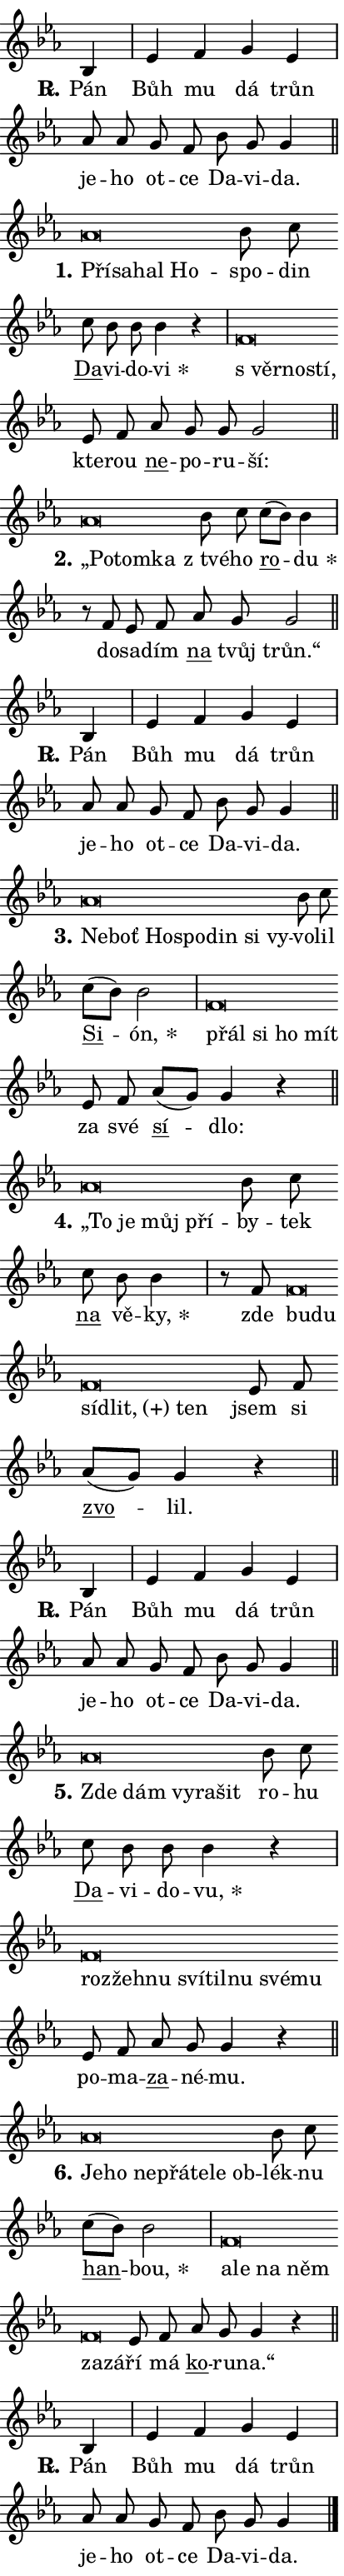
\version "2.24.0"
\header { tagline = "" }
\paper {
  indent = 0\cm
  top-margin = 0\cm
  right-margin = 0.13\cm % to fit lyric hyphens
  bottom-margin = 0\cm
  left-margin = 0\cm
  paper-width = 7\cm
  page-breaking = #ly:one-page-breaking
  system-system-spacing.basic-distance = #11
  score-system-spacing.basic-distance = #11
  ragged-last = ##f
}


%% Author: Thomas Morley
%% https://lists.gnu.org/archive/html/lilypond-user/2020-05/msg00002.html
#(define (line-position grob)
"Returns position of @var[grob} in current system:
   @code{'start}, if at first time-step
   @code{'end}, if at last time-step
   @code{'middle} otherwise
"
  (let* ((col (ly:item-get-column grob))
         (ln (ly:grob-object col 'left-neighbor))
         (rn (ly:grob-object col 'right-neighbor))
         (col-to-check-left (if (ly:grob? ln) ln col))
         (col-to-check-right (if (ly:grob? rn) rn col))
         (break-dir-left
           (and
             (ly:grob-property col-to-check-left 'non-musical #f)
             (ly:item-break-dir col-to-check-left)))
         (break-dir-right
           (and
             (ly:grob-property col-to-check-right 'non-musical #f)
             (ly:item-break-dir col-to-check-right))))
        (cond ((eqv? 1 break-dir-left) 'start)
              ((eqv? -1 break-dir-right) 'end)
              (else 'middle))))

#(define (tranparent-at-line-position vctor)
  (lambda (grob)
  "Relying on @code{line-position} select the relevant enry from @var{vctor}.
Used to determine transparency,"
    (case (line-position grob)
      ((end) (not (vector-ref vctor 0)))
      ((middle) (not (vector-ref vctor 1)))
      ((start) (not (vector-ref vctor 2))))))

noteHeadBreakVisibility =
#(define-music-function (break-visibility)(vector?)
"Makes @code{NoteHead}s transparent relying on @var{break-visibility}"
#{
  \override NoteHead.transparent =
    #(tranparent-at-line-position break-visibility)
#})

#(define delete-ledgers-for-transparent-note-heads
  (lambda (grob)
    "Reads whether a @code{NoteHead} is transparent.
If so this @code{NoteHead} is removed from @code{'note-heads} from
@var{grob}, which is supposed to be @code{LedgerLineSpanner}.
As a result ledgers are not printed for this @code{NoteHead}"
    (let* ((nhds-array (ly:grob-object grob 'note-heads))
           (nhds-list
             (if (ly:grob-array? nhds-array)
                 (ly:grob-array->list nhds-array)
                 '()))
           ;; Relies on the transparent-property being done before
           ;; Staff.LedgerLineSpanner.after-line-breaking is executed.
           ;; This is fragile ...
           (to-keep
             (remove
               (lambda (nhd)
                 (ly:grob-property nhd 'transparent #f))
               nhds-list)))
      ;; TODO find a better method to iterate over grob-arrays, similiar
      ;; to filter/remove etc for lists
      ;; For now rebuilt from scratch
      (set! (ly:grob-object grob 'note-heads)  '())
      (for-each
        (lambda (nhd)
          (ly:pointer-group-interface::add-grob grob 'note-heads nhd))
        to-keep))))

squashNotes = {
  \override NoteHead.X-extent = #'(-0.2 . 0.2)
  \override NoteHead.Y-extent = #'(-0.75 . 0)
  \override NoteHead.stencil =
    #(lambda (grob)
       (let ((pos (ly:grob-property grob 'staff-position)))
         (begin
           (if (< pos -7) (display "ERROR: Lower brevis then expected\n") (display "OK: Expected brevis position\n"))
           (if (<= pos -6) ly:text-interface::print ly:note-head::print))))
}
unSquashNotes = {
  \revert NoteHead.X-extent
  \revert NoteHead.Y-extent
  \revert NoteHead.stencil
}

hideNotes = \noteHeadBreakVisibility #begin-of-line-visible
unHideNotes = \noteHeadBreakVisibility #all-visible

% work-around for resetting accidentals
% https://lilypond.org/doc/v2.23/Documentation/notation/displaying-rhythms#unmetered-music
cadenzaMeasure = {
  \cadenzaOff
  \partial 1024 s1024
  \cadenzaOn
}

#(define-markup-command (accent layout props text) (markup?)
  "Underline accented syllable"
  (interpret-markup layout props
    #{\markup \override #'(offset . 4.3) \underline { #text }#}))

responsum = \markup \concat {
  "R" \hspace #-1.05 \path #0.1 #'((moveto 0 0.07) (lineto 0.9 0.8)) \hspace #0.05 "."
}

spaceSize = #0.6828661417322834 % exact space size for TeX Gyre Schola

\layout {
  \context {
    \Staff
    \remove "Time_signature_engraver"
    \override LedgerLineSpanner.after-line-breaking = #delete-ledgers-for-transparent-note-heads
  }
  \context {
    \Lyrics {
      \override LyricSpace.minimum-distance = \spaceSize
      \override LyricText.font-name = #"TeX Gyre Schola"
      \override LyricText.font-size = 1
      \override StanzaNumber.font-name = #"TeX Gyre Schola Bold"
      \override StanzaNumber.font-size = 1
    }
  }
  \context {
    \Score 
    \override NoteHead.text =
      #(lambda (grob) 
        (let ((pos (ly:grob-property grob 'staff-position)))
          #{\markup {
            \combine
              \halign #-0.55 \raise #(if (= pos -6) 0 0.5) \override #'(thickness . 2) \draw-line #'(3.2 . 0)
              \musicglyph "noteheads.sM1"
          }#}))
  }
}

% magnetic-lyrics.ily
%
%   written by
%     Jean Abou Samra <jean@abou-samra.fr>
%     Werner Lemberg <wl@gnu.org>
%
%   adapted by
%     Jiri Hon <jiri.hon@gmail.com>
%
% Version 2022-Apr-15

% https://www.mail-archive.com/lilypond-user@gnu.org/msg149350.html

#(define (Left_hyphen_pointer_engraver context)
   "Collect syllable-hyphen-syllable occurrences in lyrics and store
them in properties.  This engraver only looks to the left.  For
example, if the lyrics input is @code{foo -- bar}, it does the
following.

@itemize @bullet
@item
Set the @code{text} property of the @code{LyricHyphen} grob between
@q{foo} and @q{bar} to @code{foo}.

@item
Set the @code{left-hyphen} property of the @code{LyricText} grob with
text @q{foo} to the @code{LyricHyphen} grob between @q{foo} and
@q{bar}.
@end itemize

Use this auxiliary engraver in combination with the
@code{lyric-@/text::@/apply-@/magnetic-@/offset!} hook."
   (let ((hyphen #f)
         (text #f))
     (make-engraver
      (acknowledgers
       ((lyric-syllable-interface engraver grob source-engraver)
        (set! text grob)))
      (end-acknowledgers
       ((lyric-hyphen-interface engraver grob source-engraver)
        ;(when (not (grob::has-interface grob 'lyric-space-interface))
          (set! hyphen grob)));)
      ((stop-translation-timestep engraver)
       (when (and text hyphen)
         (ly:grob-set-object! text 'left-hyphen hyphen))
       (set! text #f)
       (set! hyphen #f)))))

#(define (lyric-text::apply-magnetic-offset! grob)
   "If the space between two syllables is less than the value in
property @code{LyricText@/.details@/.squash-threshold}, move the right
syllable to the left so that it gets concatenated with the left
syllable.

Use this function as a hook for
@code{LyricText@/.after-@/line-@/breaking} if the
@code{Left_@/hyphen_@/pointer_@/engraver} is active."
   (let ((hyphen (ly:grob-object grob 'left-hyphen #f)))
     (when hyphen
       (let ((left-text (ly:spanner-bound hyphen LEFT)))
         (when (grob::has-interface left-text 'lyric-syllable-interface)
           (let* ((common (ly:grob-common-refpoint grob left-text X))
                  (this-x-ext (ly:grob-extent grob common X))
                  (left-x-ext
                   (begin
                     ;; Trigger magnetism for left-text.
                     (ly:grob-property left-text 'after-line-breaking)
                     (ly:grob-extent left-text common X)))
                  ;; `delta` is the gap width between two syllables.
                  (delta (- (interval-start this-x-ext)
                            (interval-end left-x-ext)))
                  (details (ly:grob-property grob 'details))
                  (threshold (assoc-get 'squash-threshold details 0.2)))
             (when (< delta threshold)
               (let* (;; We have to manipulate the input text so that
                      ;; ligatures crossing syllable boundaries are not
                      ;; disabled.  For languages based on the Latin
                      ;; script this is essentially a beautification.
                      ;; However, for non-Western scripts it can be a
                      ;; necessity.
                      (lt (ly:grob-property left-text 'text))
                      (rt (ly:grob-property grob 'text))
                      (is-space (grob::has-interface hyphen 'lyric-space-interface))
                      (space (if is-space " " ""))
                      (extra-delta (if is-space spaceSize 0))
                      ;; Append new syllable.
                      (ltrt-space (if (and (string? lt) (string? rt))
                                (string-append lt space rt)
                                (make-concat-markup (list lt space rt))))
                      ;; Right-align `ltrt` to the right side.
                      (ltrt-space-markup (grob-interpret-markup
                               grob
                               (make-translate-markup
                                (cons (interval-length this-x-ext) 0)
                                (make-right-align-markup ltrt-space)))))
                 (begin
                   ;; Don't print `left-text`.
                   (ly:grob-set-property! left-text 'stencil #f)
                   ;; Set text and stencil (which holds all collected
                   ;; syllables so far) and shift it to the left.
                   (ly:grob-set-property! grob 'text ltrt-space)
                   (ly:grob-set-property! grob 'stencil ltrt-space-markup)
                   (ly:grob-translate-axis! grob (- (- delta extra-delta)) X))))))))))


#(define (lyric-hyphen::displace-bounds-first grob)
   ;; Make very sure this callback isn't triggered too early.
   (let ((left (ly:spanner-bound grob LEFT))
         (right (ly:spanner-bound grob RIGHT)))
     (ly:grob-property left 'after-line-breaking)
     (ly:grob-property right 'after-line-breaking)
     (ly:lyric-hyphen::print grob)))

squashThreshold = #0.4

\layout {
  \context {
    \Lyrics
    \consists #Left_hyphen_pointer_engraver
    \override LyricText.after-line-breaking =
      #lyric-text::apply-magnetic-offset!
    \override LyricHyphen.stencil = #lyric-hyphen::displace-bounds-first
    \override LyricText.details.squash-threshold = \squashThreshold
    \override LyricHyphen.minimum-distance = 0
    \override LyricHyphen.minimum-length = \squashThreshold
  }
}

squashText = \override LyricText.details.squash-threshold = 9999
unSquashText = \override LyricText.details.squash-threshold = \squashThreshold

leftText = \override LyricText.self-alignment-X = #LEFT
unLeftText = \revert LyricText.self-alignment-X

starOffset = #(lambda (grob) 
                (let ((x_offset (ly:self-alignment-interface::aligned-on-x-parent grob)))
                  (if (= x_offset 0) 0 (+ x_offset 1.2))))

star = #(define-music-function (syllable)(string?)
"Append star separator at the end of a syllable"
#{
  \once \override LyricText.X-offset = #starOffset
  \lyricmode { \markup {
    #syllable
    \override #'((font-name . "TeX Gyre Schola Bold")) \hspace #0.2 \lower #0.65 \larger "*"
  } }
#})

starAccent = #(define-music-function (syllable)(string?)
"Append star separator at the end of a syllable and make accent"
#{
  \once \override LyricText.X-offset = #starOffset
  \lyricmode { \markup {
    \accent #syllable
    \override #'((font-name . "TeX Gyre Schola Bold")) \hspace #0.2 \lower #0.65 \larger "*"
  } }
#})

breath = #(define-music-function (syllable)(string?)
"Append breathing indicator at the end of a syllable"
#{
  \lyricmode { \markup { #syllable "+" } }
#})

optionalBreath = #(define-music-function (syllable)(string?)
"Append optional breathing indicator at the end of a syllable"
#{
  \lyricmode { \markup { #syllable "(+)" } }
#})


\score {
    <<
        \new Voice = "melody" { \cadenzaOn \key es \major \relative { bes4 \cadenzaMeasure \bar "|" es f g es \cadenzaMeasure \bar "|" as8 as g f bes g g4 \cadenzaMeasure \bar "||" \break } }
        \new Lyrics \lyricsto "melody" { \lyricmode { \set stanza = \responsum
Pán Bůh mu dá trůn je -- ho ot -- ce Da -- vi -- da. } }
    >>
    \layout {}
}

\score {
    <<
        \new Voice = "melody" { \cadenzaOn \key es \major \relative { \squashNotes as'\breve*1/16 \hideNotes \breve*1/16 \bar "" \breve*1/16 \breve*1/16 \bar "" \unHideNotes \unSquashNotes bes8 c \bar "" c bes bes bes4 r \cadenzaMeasure \bar "|" \squashNotes f\breve*1/16 \hideNotes \breve*1/16 \breve*1/16 \bar "" \unHideNotes \unSquashNotes es8 f \bar "" as g g g2 \cadenzaMeasure \bar "||" \break } }
        \new Lyrics \lyricsto "melody" { \lyricmode { \set stanza = "1."
\leftText Pří -- \squashText sa -- hal Ho -- \unLeftText \unSquashText spo -- din \markup \accent Da -- vi -- do -- \star vi \leftText "s věr" -- \squashText no -- stí, \unLeftText \unSquashText kte -- rou \markup \accent ne -- po -- ru -- ší: } }
    >>
    \layout {}
}

\score {
    <<
        \new Voice = "melody" { \cadenzaOn \key es \major \relative { \squashNotes as'\breve*1/16 \hideNotes \breve*1/16 \breve*1/16 \bar "" \unHideNotes \unSquashNotes bes8 c \bar "" c[( bes)] bes4 \cadenzaMeasure \bar "|" r8 f es8 f \bar "" as g g2 \cadenzaMeasure \bar "||" \break } }
        \new Lyrics \lyricsto "melody" { \lyricmode { \set stanza = "2."
\leftText „Po -- \squashText tom -- ka \unLeftText \unSquashText "z tvé" -- ho \markup \accent ro -- \star du do -- sa -- dím \markup \accent na tvůj trůn.“ } }
    >>
    \layout {}
}

\score {
    <<
        \new Voice = "melody" { \cadenzaOn \key es \major \relative { bes4 \cadenzaMeasure \bar "|" es f g es \cadenzaMeasure \bar "|" as8 as g f bes g g4 \cadenzaMeasure \bar "||" \break } }
        \new Lyrics \lyricsto "melody" { \lyricmode { \set stanza = \responsum
Pán Bůh mu dá trůn je -- ho ot -- ce Da -- vi -- da. } }
    >>
    \layout {}
}

\score {
    <<
        \new Voice = "melody" { \cadenzaOn \key es \major \relative { \squashNotes as'\breve*1/16 \hideNotes \breve*1/16 \bar "" \breve*1/16 \bar "" \breve*1/16 \bar "" \breve*1/16 \bar "" \breve*1/16 \breve*1/16 \bar "" \unHideNotes \unSquashNotes bes8 c \bar "" c[( bes)] bes2 \cadenzaMeasure \bar "|" \squashNotes f\breve*1/16 \hideNotes \breve*1/16 \bar "" \breve*1/16 \breve*1/16 \bar "" \unHideNotes \unSquashNotes es8 f \bar "" as[( g)] g4 r \cadenzaMeasure \bar "||" \break } }
        \new Lyrics \lyricsto "melody" { \lyricmode { \set stanza = "3."
\leftText Ne -- \squashText boť Ho -- spo -- din si vy -- \unLeftText \unSquashText vo -- lil \markup \accent Si -- \star ón, \leftText přál \squashText si ho mít \unLeftText \unSquashText za své \markup \accent sí -- dlo: } }
    >>
    \layout {}
}

\score {
    <<
        \new Voice = "melody" { \cadenzaOn \key es \major \relative { \squashNotes as'\breve*1/16 \hideNotes \breve*1/16 \bar "" \breve*1/16 \breve*1/16 \bar "" \unHideNotes \unSquashNotes bes8 c \bar "" c bes bes4 \cadenzaMeasure \bar "|" r8 f8 \squashNotes f\breve*1/16 \hideNotes \breve*1/16 \bar "" \breve*1/16 \bar "" \breve*1/16 \breve*1/16 \bar "" \unHideNotes \unSquashNotes es8 f \bar "" as[( g)] g4 r \cadenzaMeasure \bar "||" \break } }
        \new Lyrics \lyricsto "melody" { \lyricmode { \set stanza = "4."
\leftText „To \squashText je můj pří -- \unLeftText \unSquashText by -- tek \markup \accent na vě -- \star ky, zde \leftText bu -- \squashText du sí -- \optionalBreath dlit, ten \unLeftText \unSquashText jsem si \markup \accent zvo -- lil. } }
    >>
    \layout {}
}

\score {
    <<
        \new Voice = "melody" { \cadenzaOn \key es \major \relative { bes4 \cadenzaMeasure \bar "|" es f g es \cadenzaMeasure \bar "|" as8 as g f bes g g4 \cadenzaMeasure \bar "||" \break } }
        \new Lyrics \lyricsto "melody" { \lyricmode { \set stanza = \responsum
Pán Bůh mu dá trůn je -- ho ot -- ce Da -- vi -- da. } }
    >>
    \layout {}
}

\score {
    <<
        \new Voice = "melody" { \cadenzaOn \key es \major \relative { \squashNotes as'\breve*1/16 \hideNotes \breve*1/16 \bar "" \breve*1/16 \bar "" \breve*1/16 \breve*1/16 \bar "" \unHideNotes \unSquashNotes bes8 c \bar "" c bes bes bes4 r \cadenzaMeasure \bar "|" \squashNotes f\breve*1/16 \hideNotes \breve*1/16 \bar "" \breve*1/16 \bar "" \breve*1/16 \bar "" \breve*1/16 \bar "" \breve*1/16 \bar "" \breve*1/16 \breve*1/16 \bar "" \unHideNotes \unSquashNotes es8 f \bar "" as g g4 r \cadenzaMeasure \bar "||" \break } }
        \new Lyrics \lyricsto "melody" { \lyricmode { \set stanza = "5."
\leftText Zde \squashText dám vy -- ra -- šit \unLeftText \unSquashText ro -- hu \markup \accent Da -- vi -- do -- \star vu, \leftText roz -- \squashText žeh -- nu sví -- til -- nu své -- mu \unLeftText \unSquashText po -- ma -- \markup \accent za -- né -- mu. } }
    >>
    \layout {}
}

\score {
    <<
        \new Voice = "melody" { \cadenzaOn \key es \major \relative { \squashNotes as'\breve*1/16 \hideNotes \breve*1/16 \bar "" \breve*1/16 \bar "" \breve*1/16 \bar "" \breve*1/16 \bar "" \breve*1/16 \breve*1/16 \bar "" \unHideNotes \unSquashNotes bes8 c \bar "" c[( bes)] bes2 \cadenzaMeasure \bar "|" \squashNotes f\breve*1/16 \hideNotes \breve*1/16 \bar "" \breve*1/16 \bar "" \breve*1/16 \bar "" \breve*1/16 \breve*1/16 \bar "" \unHideNotes \unSquashNotes es8 f \bar "" as g g4 r \cadenzaMeasure \bar "||" \break } }
        \new Lyrics \lyricsto "melody" { \lyricmode { \set stanza = "6."
\leftText Je -- \squashText ho ne -- přá -- te -- le ob -- \unLeftText \unSquashText lék -- nu \markup \accent han -- \star bou, \leftText a -- \squashText le na něm za -- zá -- \unLeftText \unSquashText ří má \markup \accent ko -- ru -- na.“ } }
    >>
    \layout {}
}

\score {
    <<
        \new Voice = "melody" { \cadenzaOn \key es \major \relative { bes4 \cadenzaMeasure \bar "|" es f g es \cadenzaMeasure \bar "|" as8 as g f bes g g4 \cadenzaMeasure \bar "||" \break } \bar "|." }
        \new Lyrics \lyricsto "melody" { \lyricmode { \set stanza = \responsum
Pán Bůh mu dá trůn je -- ho ot -- ce Da -- vi -- da. } }
    >>
    \layout {}
}
